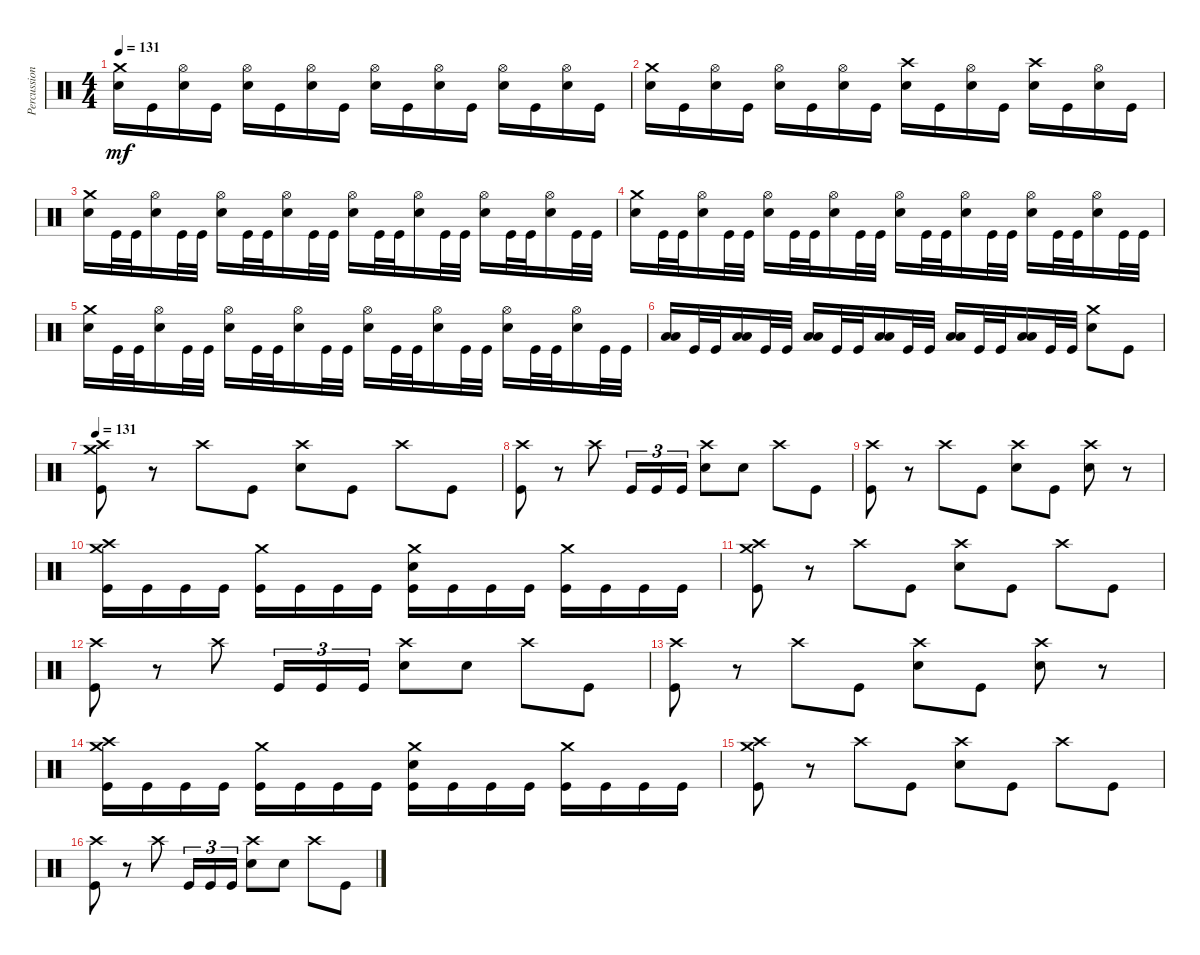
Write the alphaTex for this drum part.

\track ("Percussion" "Percussion") {instrument percussion}
\staff {score}
\articulation defaults
\ts (4 4)
\tempo 131
\clef neutral
\ks c
("Crash medium (hit)" "Electric Snare (hit)").16{dy mf} "Kick (hit)".16 ("Hi-Hat (open)" "Electric Snare (hit)").16 "Kick (hit)".16 ("Hi-Hat (open)" "Electric Snare (hit)").16 "Kick (hit)".16 ("Hi-Hat (open)" "Electric Snare (hit)").16 "Kick (hit)".16 ("Hi-Hat (open)" "Electric Snare (hit)").16 "Kick (hit)".16 ("Hi-Hat (open)" "Electric Snare (hit)").16 "Kick (hit)".16 ("Hi-Hat (open)" "Electric Snare (hit)").16 "Kick (hit)".16 ("Hi-Hat (open)" "Electric Snare (hit)").16 "Kick (hit)".16 |
("Crash medium (hit)" "Electric Snare (hit)").16 "Kick (hit)".16 ("Hi-Hat (open)" "Electric Snare (hit)").16 "Kick (hit)".16 ("Hi-Hat (open)" "Electric Snare (hit)").16 "Kick (hit)".16 ("Hi-Hat (open)" "Electric Snare (hit)").16 "Kick (hit)".16 ("Crash high (hit)" "Electric Snare (hit)").16 "Kick (hit)".16 ("Hi-Hat (open)" "Electric Snare (hit)").16 "Kick (hit)".16 ("Crash high (hit)" "Electric Snare (hit)").16 "Kick (hit)".16 ("Hi-Hat (open)" "Electric Snare (hit)").16 "Kick (hit)".16 |
("Crash medium (hit)" "Electric Snare (hit)").16 "Kick (hit)".32 "Kick (hit)".32 ("Hi-Hat (open)" "Electric Snare (hit)").16 "Kick (hit)".32 "Kick (hit)".32 ("Hi-Hat (open)" "Electric Snare (hit)").16 "Kick (hit)".32 "Kick (hit)".32 ("Hi-Hat (open)" "Electric Snare (hit)").16 "Kick (hit)".32 "Kick (hit)".32 ("Hi-Hat (open)" "Electric Snare (hit)").16 "Kick (hit)".32 "Kick (hit)".32 ("Hi-Hat (open)" "Electric Snare (hit)").16 "Kick (hit)".32 "Kick (hit)".32 ("Hi-Hat (open)" "Electric Snare (hit)").16 "Kick (hit)".32 "Kick (hit)".32 ("Hi-Hat (open)" "Electric Snare (hit)").16 "Kick (hit)".32 "Kick (hit)".32 |
("Crash medium (hit)" "Electric Snare (hit)").16 "Kick (hit)".32 "Kick (hit)".32 ("Hi-Hat (open)" "Electric Snare (hit)").16 "Kick (hit)".32 "Kick (hit)".32 ("Hi-Hat (open)" "Electric Snare (hit)").16 "Kick (hit)".32 "Kick (hit)".32 ("Hi-Hat (open)" "Electric Snare (hit)").16 "Kick (hit)".32 "Kick (hit)".32 ("Hi-Hat (open)" "Electric Snare (hit)").16 "Kick (hit)".32 "Kick (hit)".32 ("Hi-Hat (open)" "Electric Snare (hit)").16 "Kick (hit)".32 "Kick (hit)".32 ("Hi-Hat (open)" "Electric Snare (hit)").16 "Kick (hit)".32 "Kick (hit)".32 ("Hi-Hat (open)" "Electric Snare (hit)").16 "Kick (hit)".32 "Kick (hit)".32 |
("Crash medium (hit)" "Electric Snare (hit)").16 "Kick (hit)".32 "Kick (hit)".32 ("Hi-Hat (open)" "Electric Snare (hit)").16 "Kick (hit)".32 "Kick (hit)".32 ("Hi-Hat (open)" "Electric Snare (hit)").16 "Kick (hit)".32 "Kick (hit)".32 ("Hi-Hat (open)" "Electric Snare (hit)").16 "Kick (hit)".32 "Kick (hit)".32 ("Hi-Hat (open)" "Electric Snare (hit)").16 "Kick (hit)".32 "Kick (hit)".32 ("Hi-Hat (open)" "Electric Snare (hit)").16 "Kick (hit)".32 "Kick (hit)".32 ("Hi-Hat (open)" "Electric Snare (hit)").16 "Kick (hit)".32 "Kick (hit)".32 ("Hi-Hat (open)" "Electric Snare (hit)").16 "Kick (hit)".32 "Kick (hit)".32 |
("Low Floor Tom (hit)" "Low Floor Tom (hit)").16 "Kick (hit)".32 "Kick (hit)".32 ("Low Floor Tom (hit)" "Low Floor Tom (hit)").16 "Kick (hit)".32 "Kick (hit)".32 ("Low Floor Tom (hit)" "Low Floor Tom (hit)").16 "Kick (hit)".32 "Kick (hit)".32 ("Low Floor Tom (hit)" "Low Floor Tom (hit)").16 "Kick (hit)".32 "Kick (hit)".32 ("Low Floor Tom (hit)" "Low Floor Tom (hit)").16 "Kick (hit)".32 "Kick (hit)".32 ("Low Floor Tom (hit)" "Low Floor Tom (hit)").16 "Kick (hit)".32 "Kick (hit)".32 ("Crash medium (hit)" "Electric Snare (hit)").8 "Kick (hit)".8 |
\tempo 131
("Crash medium (hit)" "Crash high (hit)" "Kick (hit)").8 r.8 "Crash high (hit)".8 "Kick (hit)".8 ("Crash high (hit)" "Electric Snare (hit)").8 "Kick (hit)".8 "Crash high (hit)".8 "Kick (hit)".8 |
("Crash high (hit)" "Kick (hit)").8 r.8 "Crash high (hit)".8 "Kick (hit)".16{tu (3 2)} "Kick (hit)".16{tu (3 2)} "Kick (hit)".16{tu (3 2)} ("Crash high (hit)" "Electric Snare (hit)").8 "Electric Snare (hit)".8 "Crash high (hit)".8 "Kick (hit)".8 |
("Crash high (hit)" "Kick (hit)").8 r.8 "Crash high (hit)".8 "Kick (hit)".8 ("Crash high (hit)" "Electric Snare (hit)").8 "Kick (hit)".8 ("Crash high (hit)" "Electric Snare (hit)").8 r.8 |
("Crash medium (hit)" "Crash high (hit)" "Kick (hit)").16 "Kick (hit)".16 "Kick (hit)".16 "Kick (hit)".16 ("Crash medium (hit)" "Kick (hit)").16 "Kick (hit)".16 "Kick (hit)".16 "Kick (hit)".16 ("Crash medium (hit)" "Electric Snare (hit)" "Kick (hit)").16 "Kick (hit)".16 "Kick (hit)".16 "Kick (hit)".16 ("Crash medium (hit)" "Kick (hit)").16 "Kick (hit)".16 "Kick (hit)".16 "Kick (hit)".16 |
("Crash medium (hit)" "Crash high (hit)" "Kick (hit)").8 r.8 "Crash high (hit)".8 "Kick (hit)".8 ("Crash high (hit)" "Electric Snare (hit)").8 "Kick (hit)".8 "Crash high (hit)".8 "Kick (hit)".8 |
("Crash high (hit)" "Kick (hit)").8 r.8 "Crash high (hit)".8 "Kick (hit)".16{tu (3 2)} "Kick (hit)".16{tu (3 2)} "Kick (hit)".16{tu (3 2)} ("Crash high (hit)" "Electric Snare (hit)").8 "Electric Snare (hit)".8 "Crash high (hit)".8 "Kick (hit)".8 |
("Crash high (hit)" "Kick (hit)").8 r.8 "Crash high (hit)".8 "Kick (hit)".8 ("Crash high (hit)" "Electric Snare (hit)").8 "Kick (hit)".8 ("Crash high (hit)" "Electric Snare (hit)").8 r.8 |
("Crash medium (hit)" "Crash high (hit)" "Kick (hit)").16 "Kick (hit)".16 "Kick (hit)".16 "Kick (hit)".16 ("Crash medium (hit)" "Kick (hit)").16 "Kick (hit)".16 "Kick (hit)".16 "Kick (hit)".16 ("Crash medium (hit)" "Electric Snare (hit)" "Kick (hit)").16 "Kick (hit)".16 "Kick (hit)".16 "Kick (hit)".16 ("Crash medium (hit)" "Kick (hit)").16 "Kick (hit)".16 "Kick (hit)".16 "Kick (hit)".16 |
("Crash medium (hit)" "Crash high (hit)" "Kick (hit)").8 r.8 "Crash high (hit)".8 "Kick (hit)".8 ("Crash high (hit)" "Electric Snare (hit)").8 "Kick (hit)".8 "Crash high (hit)".8 "Kick (hit)".8 |
("Crash high (hit)" "Kick (hit)").8 r.8 "Crash high (hit)".8 "Kick (hit)".16{tu (3 2)} "Kick (hit)".16{tu (3 2)} "Kick (hit)".16{tu (3 2)} ("Crash high (hit)" "Electric Snare (hit)").8 "Electric Snare (hit)".8 "Crash high (hit)".8 "Kick (hit)".8
